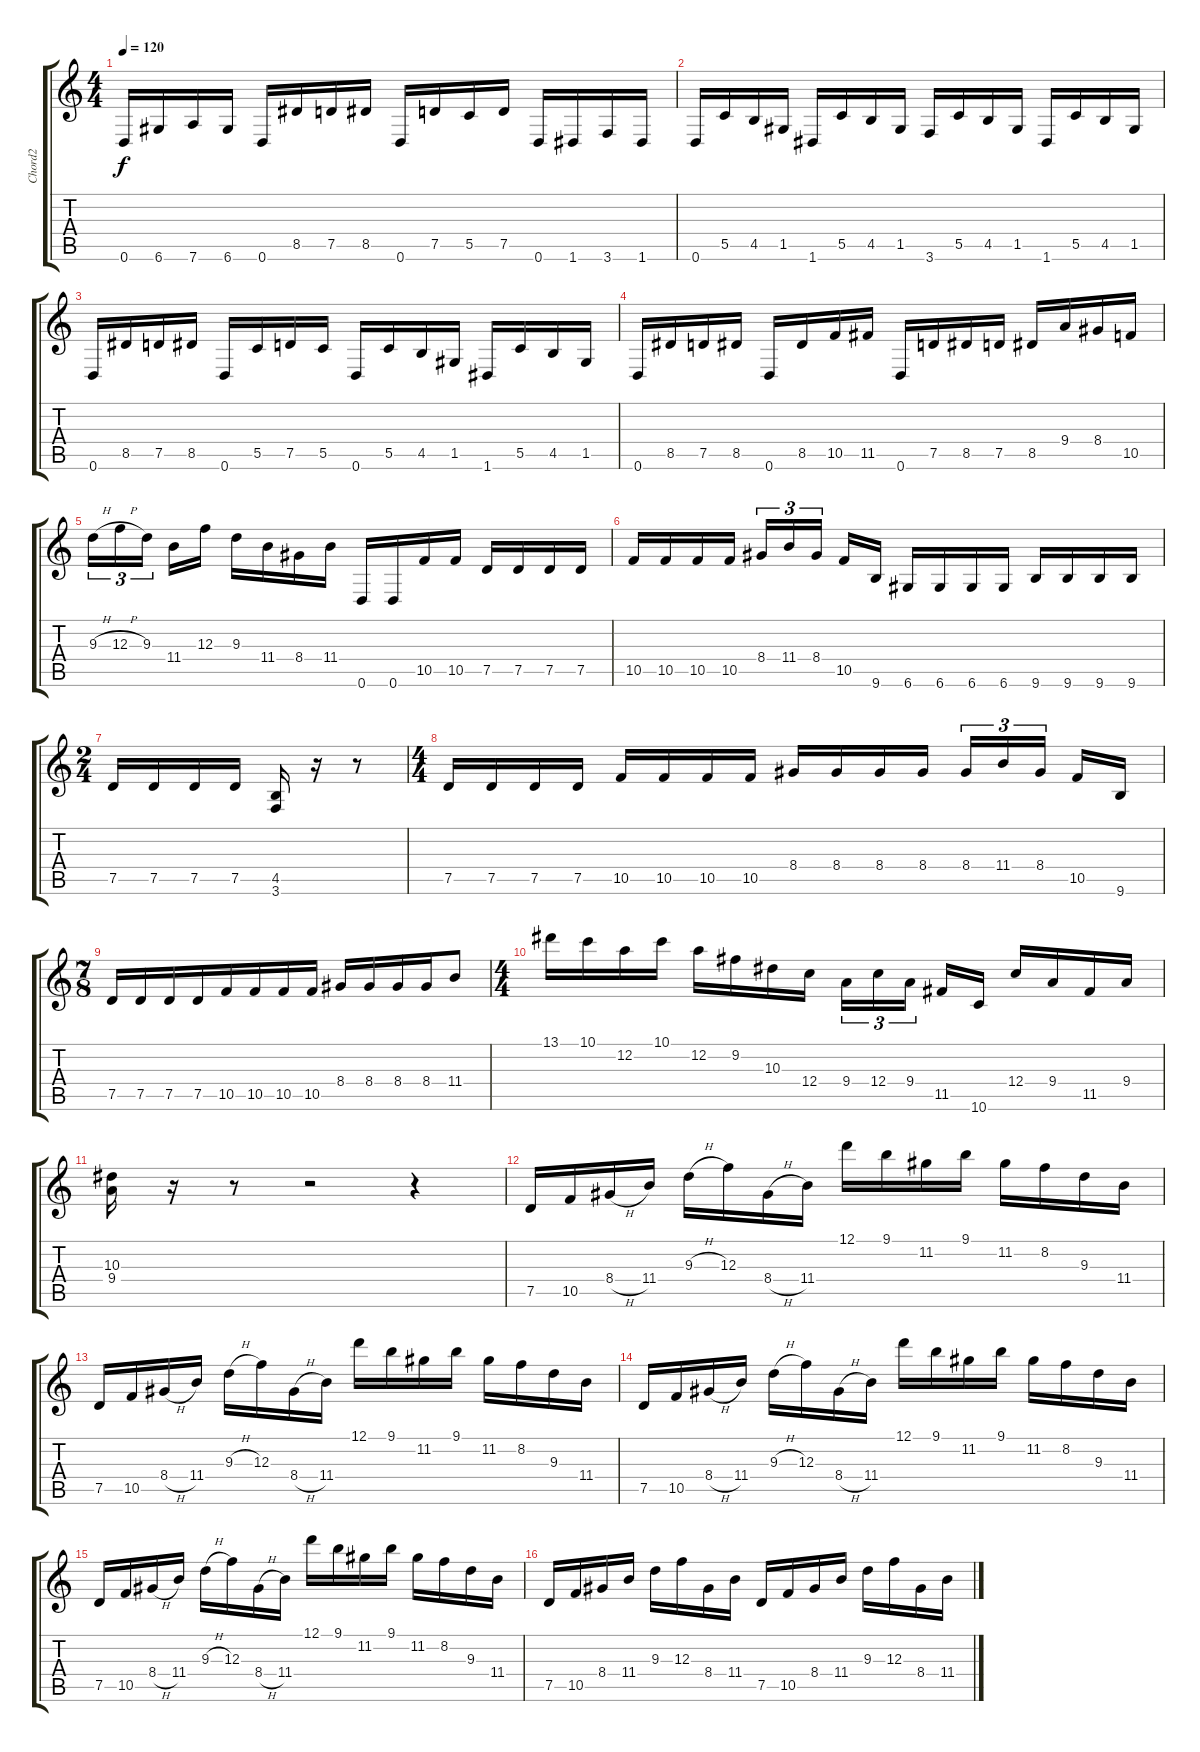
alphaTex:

\track ("Chord2" "Chord2") {instrument overdrivenguitar}
\staff {score tabs}
\tuning (D4 A3 F3 C3 G2 D2) {hide}
\ts (4 4)
\tempo 120
\clef g2
\ks c
0.6.16{dy f instrument overdrivenguitar} 6.6.16 7.6.16 6.6.16 0.6.16 8.5.16 7.5.16 8.5.16 0.6.16 7.5.16 5.5.16 7.5.16 0.6.16 1.6.16 3.6.16 1.6.16 |
0.6.16 5.5.16 4.5.16 1.5.16 1.6.16 5.5.16 4.5.16 1.5.16 3.6.16 5.5.16 4.5.16 1.5.16 1.6.16 5.5.16 4.5.16 1.5.16 |
0.6.16 8.5.16 7.5.16 8.5.16 0.6.16 5.5.16 7.5.16 5.5.16 0.6.16 5.5.16 4.5.16 1.5.16 1.6.16 5.5.16 4.5.16 1.5.16 |
0.6.16 8.5.16 7.5.16 8.5.16 0.6.16 8.5.16 10.5.16 11.5.16 0.6.16 7.5.16 8.5.16 7.5.16 8.5.16 9.4.16 8.4.16 10.5.16 |
9.3{h}.16{tu (3 2)} 12.3{h}.16{tu (3 2)} 9.3.16{tu (3 2)} 11.4.16 12.3.16 9.3.16 11.4.16 8.4.16 11.4.16 0.6.16 0.6.16 10.5.16 10.5.16 7.5.16 7.5.16 7.5.16 7.5.16 |
10.5.16 10.5.16 10.5.16 10.5.16 8.4.16{tu (3 2)} 11.4.16{tu (3 2)} 8.4.16{tu (3 2)} 10.5.16 9.6.16 6.6.16 6.6.16 6.6.16 6.6.16 9.6.16 9.6.16 9.6.16 9.6.16 |
\ts (2 4)
7.5.16 7.5.16 7.5.16 7.5.16 (4.5 3.6).16 r.16 r.8 |
\ts (4 4)
7.5.16 7.5.16 7.5.16 7.5.16 10.5.16 10.5.16 10.5.16 10.5.16 8.4.16 8.4.16 8.4.16 8.4.16 8.4.16{tu (3 2)} 11.4.16{tu (3 2)} 8.4.16{tu (3 2)} 10.5.16 9.6.16 |
\ts (7 8)
7.5.16 7.5.16 7.5.16 7.5.16 10.5.16 10.5.16 10.5.16 10.5.16 8.4.16 8.4.16 8.4.16 8.4.16 11.4.8 |
\ts (4 4)
13.1.16 10.1.16 12.2.16 10.1.16 12.2.16 9.2.16 10.3.16 12.4.16 9.4.16{tu (3 2)} 12.4.16{tu (3 2)} 9.4.16{tu (3 2)} 11.5.16 10.6.16 12.4.16 9.4.16 11.5.16 9.4.16 |
(10.3 9.4).16 r.16 r.8 r.2 r.4 |
7.5.16 10.5.16 8.4{h}.16 11.4.16 9.3{h}.16 12.3.16 8.4{h}.16 11.4.16 12.1.16 9.1.16 11.2.16 9.1.16 11.2.16 8.2.16 9.3.16 11.4.16 |
7.5.16 10.5.16 8.4{h}.16 11.4.16 9.3{h}.16 12.3.16 8.4{h}.16 11.4.16 12.1.16 9.1.16 11.2.16 9.1.16 11.2.16 8.2.16 9.3.16 11.4.16 |
7.5.16 10.5.16 8.4{h}.16 11.4.16 9.3{h}.16 12.3.16 8.4{h}.16 11.4.16 12.1.16 9.1.16 11.2.16 9.1.16 11.2.16 8.2.16 9.3.16 11.4.16 |
7.5.16 10.5.16 8.4{h}.16 11.4.16 9.3{h}.16 12.3.16 8.4{h}.16 11.4.16 12.1.16 9.1.16 11.2.16 9.1.16 11.2.16 8.2.16 9.3.16 11.4.16 |
7.5.16 10.5.16 8.4.16 11.4.16 9.3.16 12.3.16 8.4.16 11.4.16 7.5.16 10.5.16 8.4.16 11.4.16 9.3.16 12.3.16 8.4.16 11.4.16
